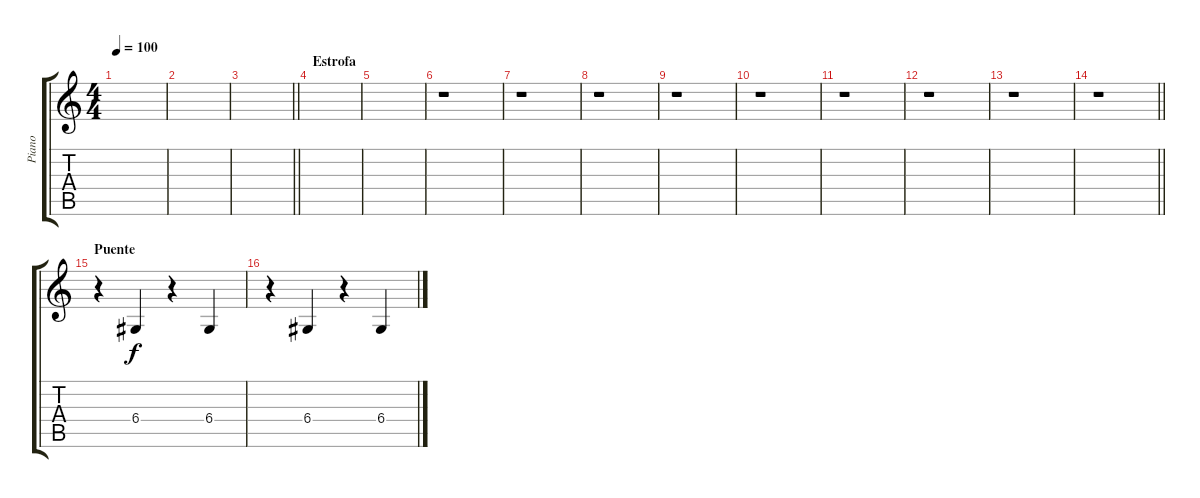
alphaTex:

\track ("Piano" "Piano") {instrument electricgrandpiano}
\staff {score tabs}
\tuning (E4 B3 G3 D3 A2 E2) {hide}
\ts (4 4)
\tempo 100
\clef g2
\ks c
|
|
\barLineRight lightlight
|
\section ("" "Estrofa")
|
|
r.1 |
r.1 |
r.1 |
r.1 |
r.1 |
r.1 |
r.1 |
r.1 |
\barLineRight lightlight
r.1 |
\section ("" "Puente")
r.4 6.4.4 r.4 6.4.4 |
r.4 6.4.4 r.4 6.4.4
